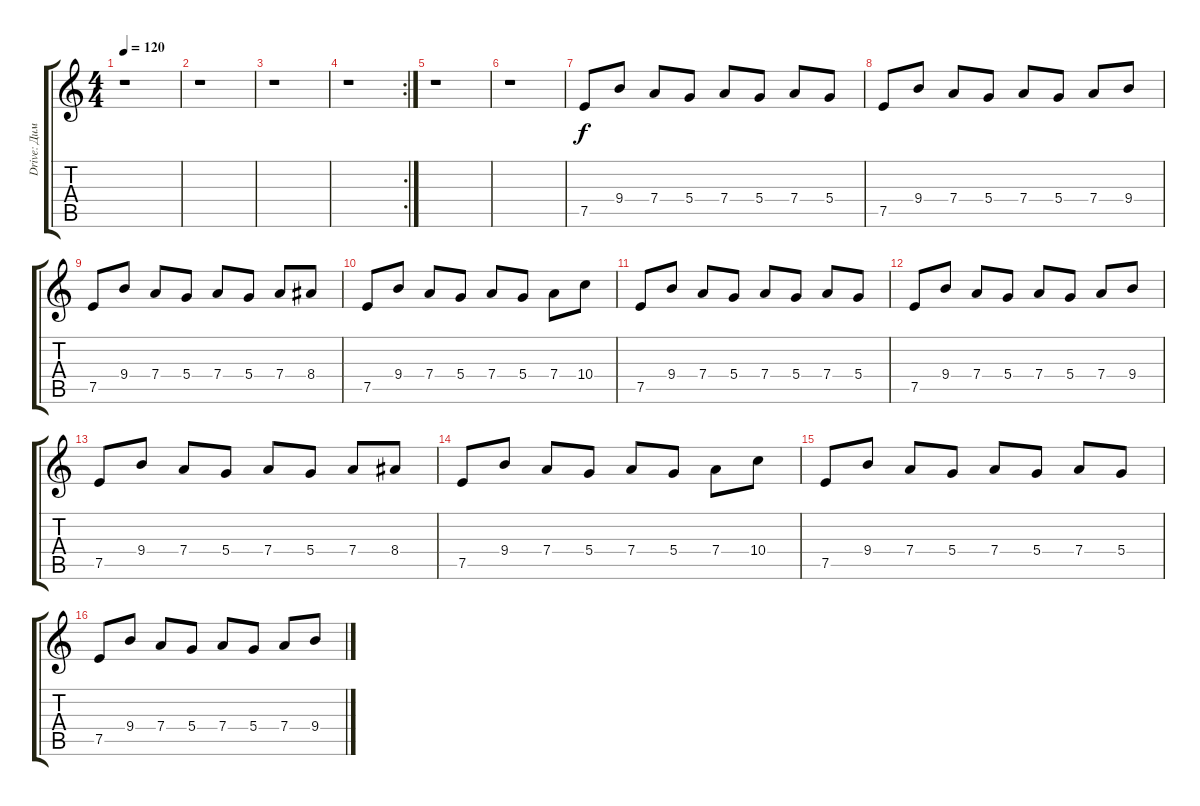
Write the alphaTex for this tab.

\track ("Drive: Дима" "Drive: Дим") {instrument distortionguitar}
\staff {score tabs}
\tuning (E4 B3 G3 D3 A2 E2) {hide}
\ts (4 4)
\tempo 120
\clef g2
\ks c
r.1{dy f} |
r.1 |
r.1 |
\rc 2
r.1 |
r.1 |
r.1 |
7.5.8 9.4.8 7.4.8 5.4.8 7.4.8 5.4.8 7.4.8 5.4.8 |
7.5.8 9.4.8 7.4.8 5.4.8 7.4.8 5.4.8 7.4.8 9.4.8 |
7.5.8 9.4.8 7.4.8 5.4.8 7.4.8 5.4.8 7.4.8 8.4.8 |
7.5.8 9.4.8 7.4.8 5.4.8 7.4.8 5.4.8 7.4.8 10.4.8 |
7.5.8 9.4.8 7.4.8 5.4.8 7.4.8 5.4.8 7.4.8 5.4.8 |
7.5.8 9.4.8 7.4.8 5.4.8 7.4.8 5.4.8 7.4.8 9.4.8 |
7.5.8 9.4.8 7.4.8 5.4.8 7.4.8 5.4.8 7.4.8 8.4.8 |
7.5.8 9.4.8 7.4.8 5.4.8 7.4.8 5.4.8 7.4.8 10.4.8 |
7.5.8 9.4.8 7.4.8 5.4.8 7.4.8 5.4.8 7.4.8 5.4.8 |
7.5.8 9.4.8 7.4.8 5.4.8 7.4.8 5.4.8 7.4.8 9.4.8
